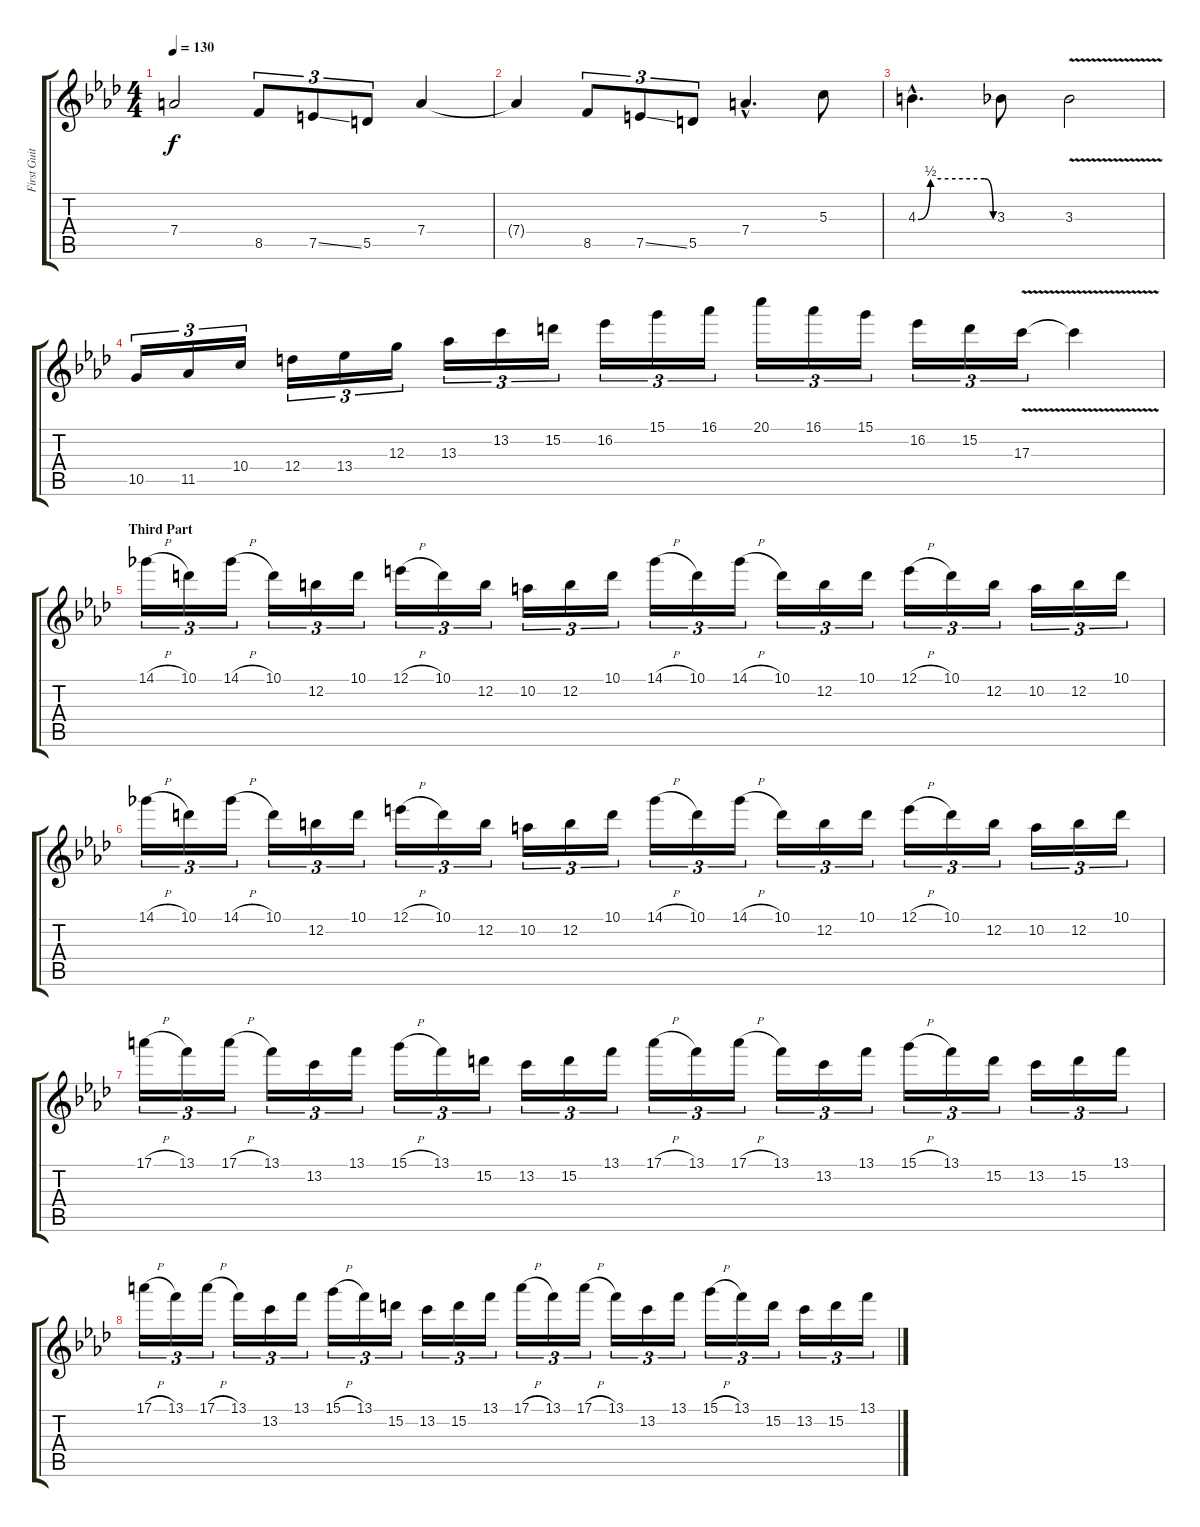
\track ("First Guitar" "First Guit") {instrument overdrivenguitar}
\staff {score tabs}
\tuning (E4 B3 G3 D3 A2 E2) {hide}
\ts (4 4)
\tempo 130
\clef g2
\ks ab
7.4.2{dy f} 8.5.8{tu (3 2)} 7.5{ss}.8{tu (3 2)} 5.5.8{tu (3 2)} 7.4.4 |
7.4{t}.4 8.5.8{tu (3 2)} 7.5{ss}.8{tu (3 2)} 5.5.8{tu (3 2)} 7.4{hac}.4{d} 5.3.8 |
4.3{be (custom 0 0 10 2 30 2 53 2 60 0) hac}.4{d} 3.3.8 3.3{v}.2 |
10.5.16{tu (3 2)} 11.5.16{tu (3 2)} 10.4.16{tu (3 2)} 12.4.16{tu (3 2)} 13.4.16{tu (3 2)} 12.3.16{tu (3 2)} 13.3.16{tu (3 2)} 13.2.16{tu (3 2)} 15.2.16{tu (3 2)} 16.2.16{tu (3 2)} 15.1.16{tu (3 2)} 16.1.16{tu (3 2)} 20.1.16{tu (3 2)} 16.1.16{tu (3 2)} 15.1.16{tu (3 2)} 16.2.16{tu (3 2)} 15.2.16{tu (3 2)} 17.3{v}.16{tu (3 2)} 17.3{t}.4 |
\section ("" "Third Part")
14.1{h}.16{tu (3 2)} 10.1.16{tu (3 2)} 14.1{h}.16{tu (3 2)} 10.1.16{tu (3 2)} 12.2.16{tu (3 2)} 10.1.16{tu (3 2)} 12.1{h}.16{tu (3 2)} 10.1.16{tu (3 2)} 12.2.16{tu (3 2)} 10.2.16{tu (3 2)} 12.2.16{tu (3 2)} 10.1.16{tu (3 2)} 14.1{h}.16{tu (3 2)} 10.1.16{tu (3 2)} 14.1{h}.16{tu (3 2)} 10.1.16{tu (3 2)} 12.2.16{tu (3 2)} 10.1.16{tu (3 2)} 12.1{h}.16{tu (3 2)} 10.1.16{tu (3 2)} 12.2.16{tu (3 2)} 10.2.16{tu (3 2)} 12.2.16{tu (3 2)} 10.1.16{tu (3 2)} |
14.1{h}.16{tu (3 2)} 10.1.16{tu (3 2)} 14.1{h}.16{tu (3 2)} 10.1.16{tu (3 2)} 12.2.16{tu (3 2)} 10.1.16{tu (3 2)} 12.1{h}.16{tu (3 2)} 10.1.16{tu (3 2)} 12.2.16{tu (3 2)} 10.2.16{tu (3 2)} 12.2.16{tu (3 2)} 10.1.16{tu (3 2)} 14.1{h}.16{tu (3 2)} 10.1.16{tu (3 2)} 14.1{h}.16{tu (3 2)} 10.1.16{tu (3 2)} 12.2.16{tu (3 2)} 10.1.16{tu (3 2)} 12.1{h}.16{tu (3 2)} 10.1.16{tu (3 2)} 12.2.16{tu (3 2)} 10.2.16{tu (3 2)} 12.2.16{tu (3 2)} 10.1.16{tu (3 2)} |
17.1{h}.16{tu (3 2)} 13.1.16{tu (3 2)} 17.1{h}.16{tu (3 2)} 13.1.16{tu (3 2)} 13.2.16{tu (3 2)} 13.1.16{tu (3 2)} 15.1{h}.16{tu (3 2)} 13.1.16{tu (3 2)} 15.2.16{tu (3 2)} 13.2.16{tu (3 2)} 15.2.16{tu (3 2)} 13.1.16{tu (3 2)} 17.1{h}.16{tu (3 2)} 13.1.16{tu (3 2)} 17.1{h}.16{tu (3 2)} 13.1.16{tu (3 2)} 13.2.16{tu (3 2)} 13.1.16{tu (3 2)} 15.1{h}.16{tu (3 2)} 13.1.16{tu (3 2)} 15.2.16{tu (3 2)} 13.2.16{tu (3 2)} 15.2.16{tu (3 2)} 13.1.16{tu (3 2)} |
17.1{h}.16{tu (3 2)} 13.1.16{tu (3 2)} 17.1{h}.16{tu (3 2)} 13.1.16{tu (3 2)} 13.2.16{tu (3 2)} 13.1.16{tu (3 2)} 15.1{h}.16{tu (3 2)} 13.1.16{tu (3 2)} 15.2.16{tu (3 2)} 13.2.16{tu (3 2)} 15.2.16{tu (3 2)} 13.1.16{tu (3 2)} 17.1{h}.16{tu (3 2)} 13.1.16{tu (3 2)} 17.1{h}.16{tu (3 2)} 13.1.16{tu (3 2)} 13.2.16{tu (3 2)} 13.1.16{tu (3 2)} 15.1{h}.16{tu (3 2)} 13.1.16{tu (3 2)} 15.2.16{tu (3 2)} 13.2.16{tu (3 2)} 15.2.16{tu (3 2)} 13.1.16{tu (3 2)}
